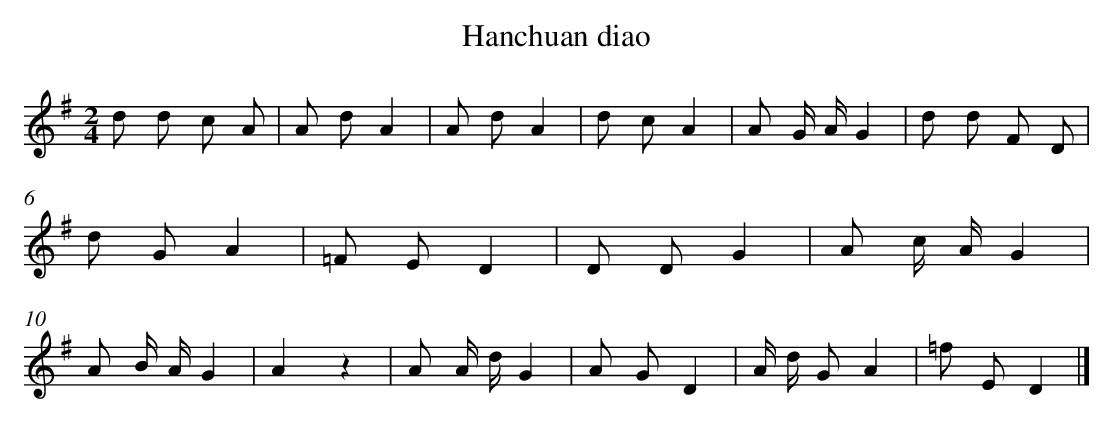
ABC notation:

X:1
T: Hanchuan diao
L: 1/8
M: 2/4
K: G
d d c A [I:setbarnb 1]|
A dA2 |
A dA2 |
d cA2 |
A G/ A/G2 |
d d F D |
d GA2 |
=F ED2 |
D DG2 |
A c/ A/G2 |
A B/ A/G2 |
A2z2 |
A A/ d/G2 |
A GD2 |
A/ d/ GA2 |
=f ED2 |]
